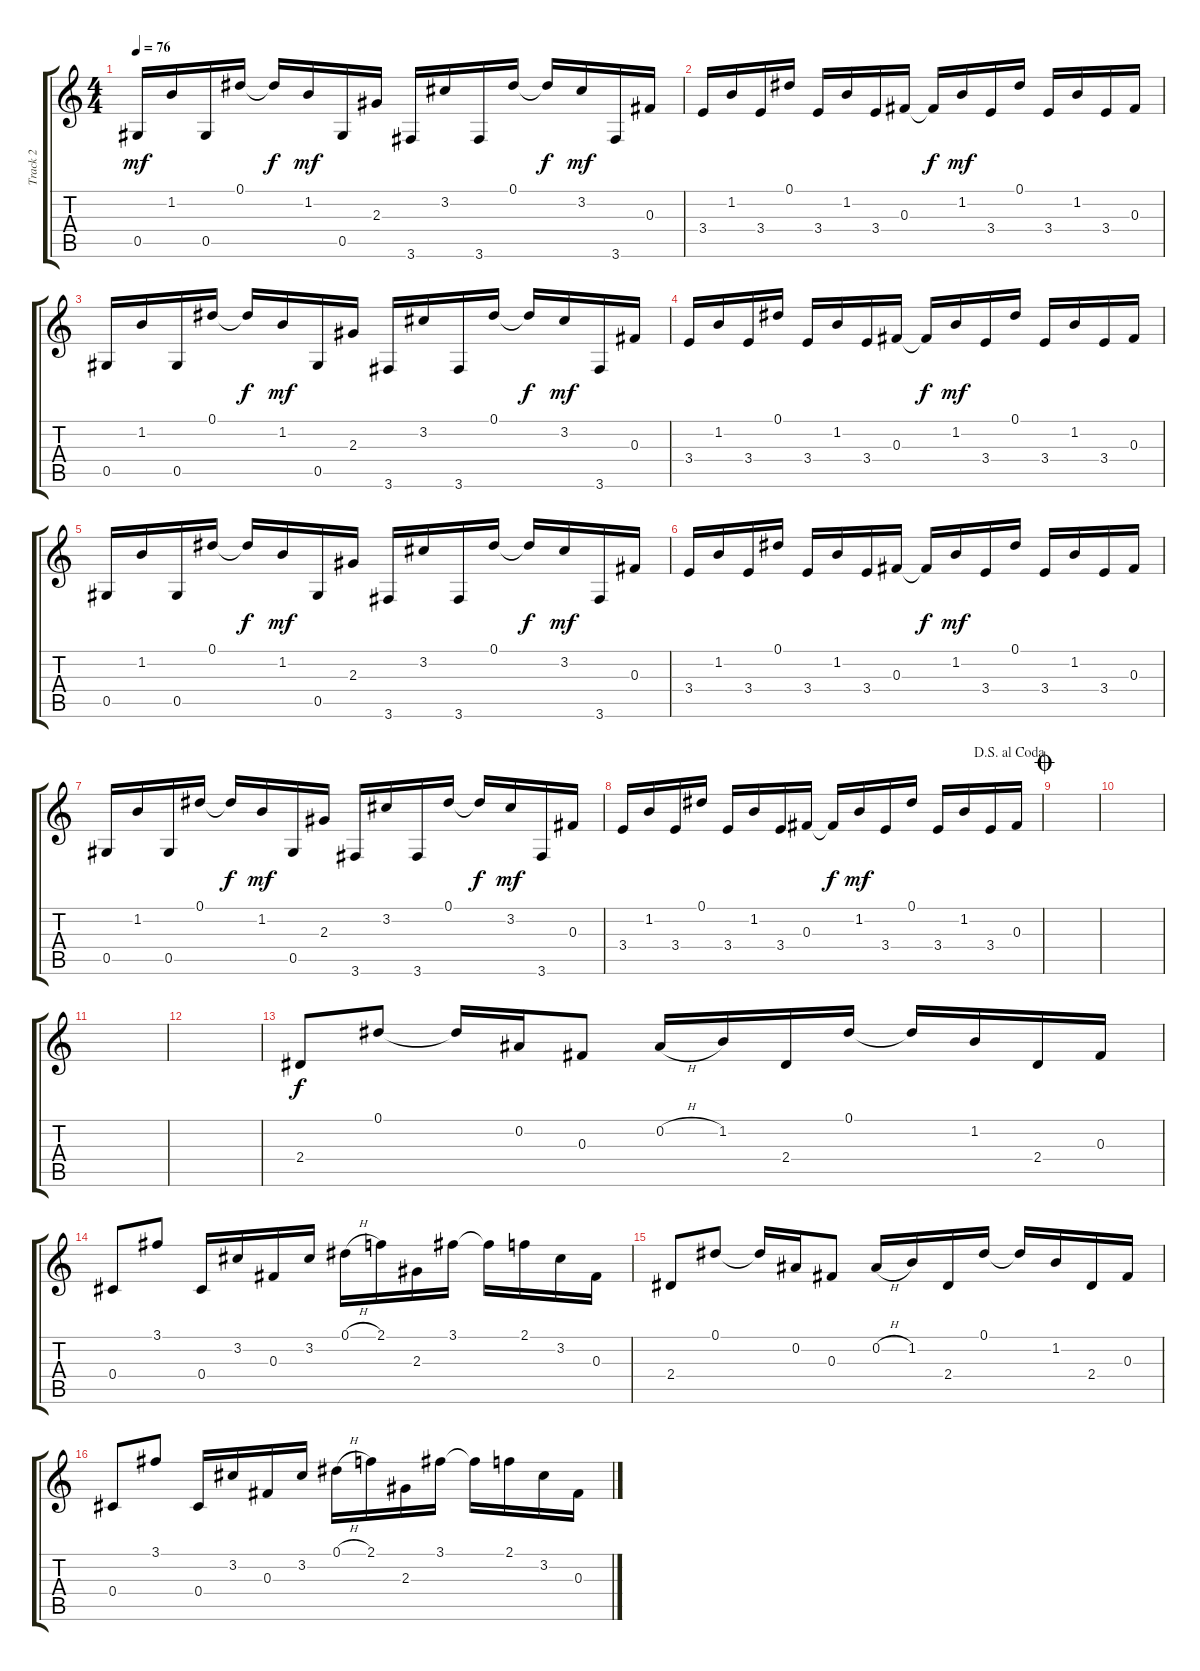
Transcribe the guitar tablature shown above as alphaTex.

\track ("Track 2" "Track 2") {instrument distortionguitar bank 3}
\staff {score tabs}
\tuning (Eb4 Bb3 Gb3 Db3 Ab2 Eb2) {hide}
\ts (4 4)
\tempo 76
\clef g2
\ks c
0.5.16{dy mf} 1.2.16 0.5.16 0.1.16 0.1{t}.16{dy f} 1.2.16{dy mf} 0.5.16 2.3.16 3.6.16 3.2.16 3.6.16 0.1.16 0.1{t}.16{dy f} 3.2.16{dy mf} 3.6.16 0.3.16 |
3.4.16 1.2.16 3.4.16 0.1.16 3.4.16 1.2.16 3.4.16 0.3.16 0.3{t}.16{dy f} 1.2.16{dy mf} 3.4.16 0.1.16 3.4.16 1.2.16 3.4.16 0.3.16 |
0.5.16 1.2.16 0.5.16 0.1.16 0.1{t}.16{dy f} 1.2.16{dy mf} 0.5.16 2.3.16 3.6.16 3.2.16 3.6.16 0.1.16 0.1{t}.16{dy f} 3.2.16{dy mf} 3.6.16 0.3.16 |
3.4.16 1.2.16 3.4.16 0.1.16 3.4.16 1.2.16 3.4.16 0.3.16 0.3{t}.16{dy f} 1.2.16{dy mf} 3.4.16 0.1.16 3.4.16 1.2.16 3.4.16 0.3.16 |
0.5.16 1.2.16 0.5.16 0.1.16 0.1{t}.16{dy f} 1.2.16{dy mf} 0.5.16 2.3.16 3.6.16 3.2.16 3.6.16 0.1.16 0.1{t}.16{dy f} 3.2.16{dy mf} 3.6.16 0.3.16 |
3.4.16 1.2.16 3.4.16 0.1.16 3.4.16 1.2.16 3.4.16 0.3.16 0.3{t}.16{dy f} 1.2.16{dy mf} 3.4.16 0.1.16 3.4.16 1.2.16 3.4.16 0.3.16 |
0.5.16 1.2.16 0.5.16 0.1.16 0.1{t}.16{dy f} 1.2.16{dy mf} 0.5.16 2.3.16 3.6.16 3.2.16 3.6.16 0.1.16 0.1{t}.16{dy f} 3.2.16{dy mf} 3.6.16 0.3.16 |
\jump dalsegnoalcoda
3.4.16 1.2.16 3.4.16 0.1.16 3.4.16 1.2.16 3.4.16 0.3.16 0.3{t}.16{dy f} 1.2.16{dy mf} 3.4.16 0.1.16 3.4.16 1.2.16 3.4.16 0.3.16 |
\jump coda
|
|
|
|
2.4.8{dy f} 0.1.8 0.1{t}.16 0.2.16 0.3.8 0.2{h}.16 1.2.16 2.4.16 0.1.16 0.1{t}.16 1.2.16 2.4.16 0.3.16 |
0.4.8 3.1.8 0.4.16 3.2.16 0.3.16 3.2.16 0.1{h}.16 2.1.16 2.3.16 3.1.16 3.1{t}.16 2.1.16 3.2.16 0.3.16 |
2.4.8 0.1.8 0.1{t}.16 0.2.16 0.3.8 0.2{h}.16 1.2.16 2.4.16 0.1.16 0.1{t}.16 1.2.16 2.4.16 0.3.16 |
0.4.8 3.1.8 0.4.16 3.2.16 0.3.16 3.2.16 0.1{h}.16 2.1.16 2.3.16 3.1.16 3.1{t}.16 2.1.16 3.2.16 0.3.16
